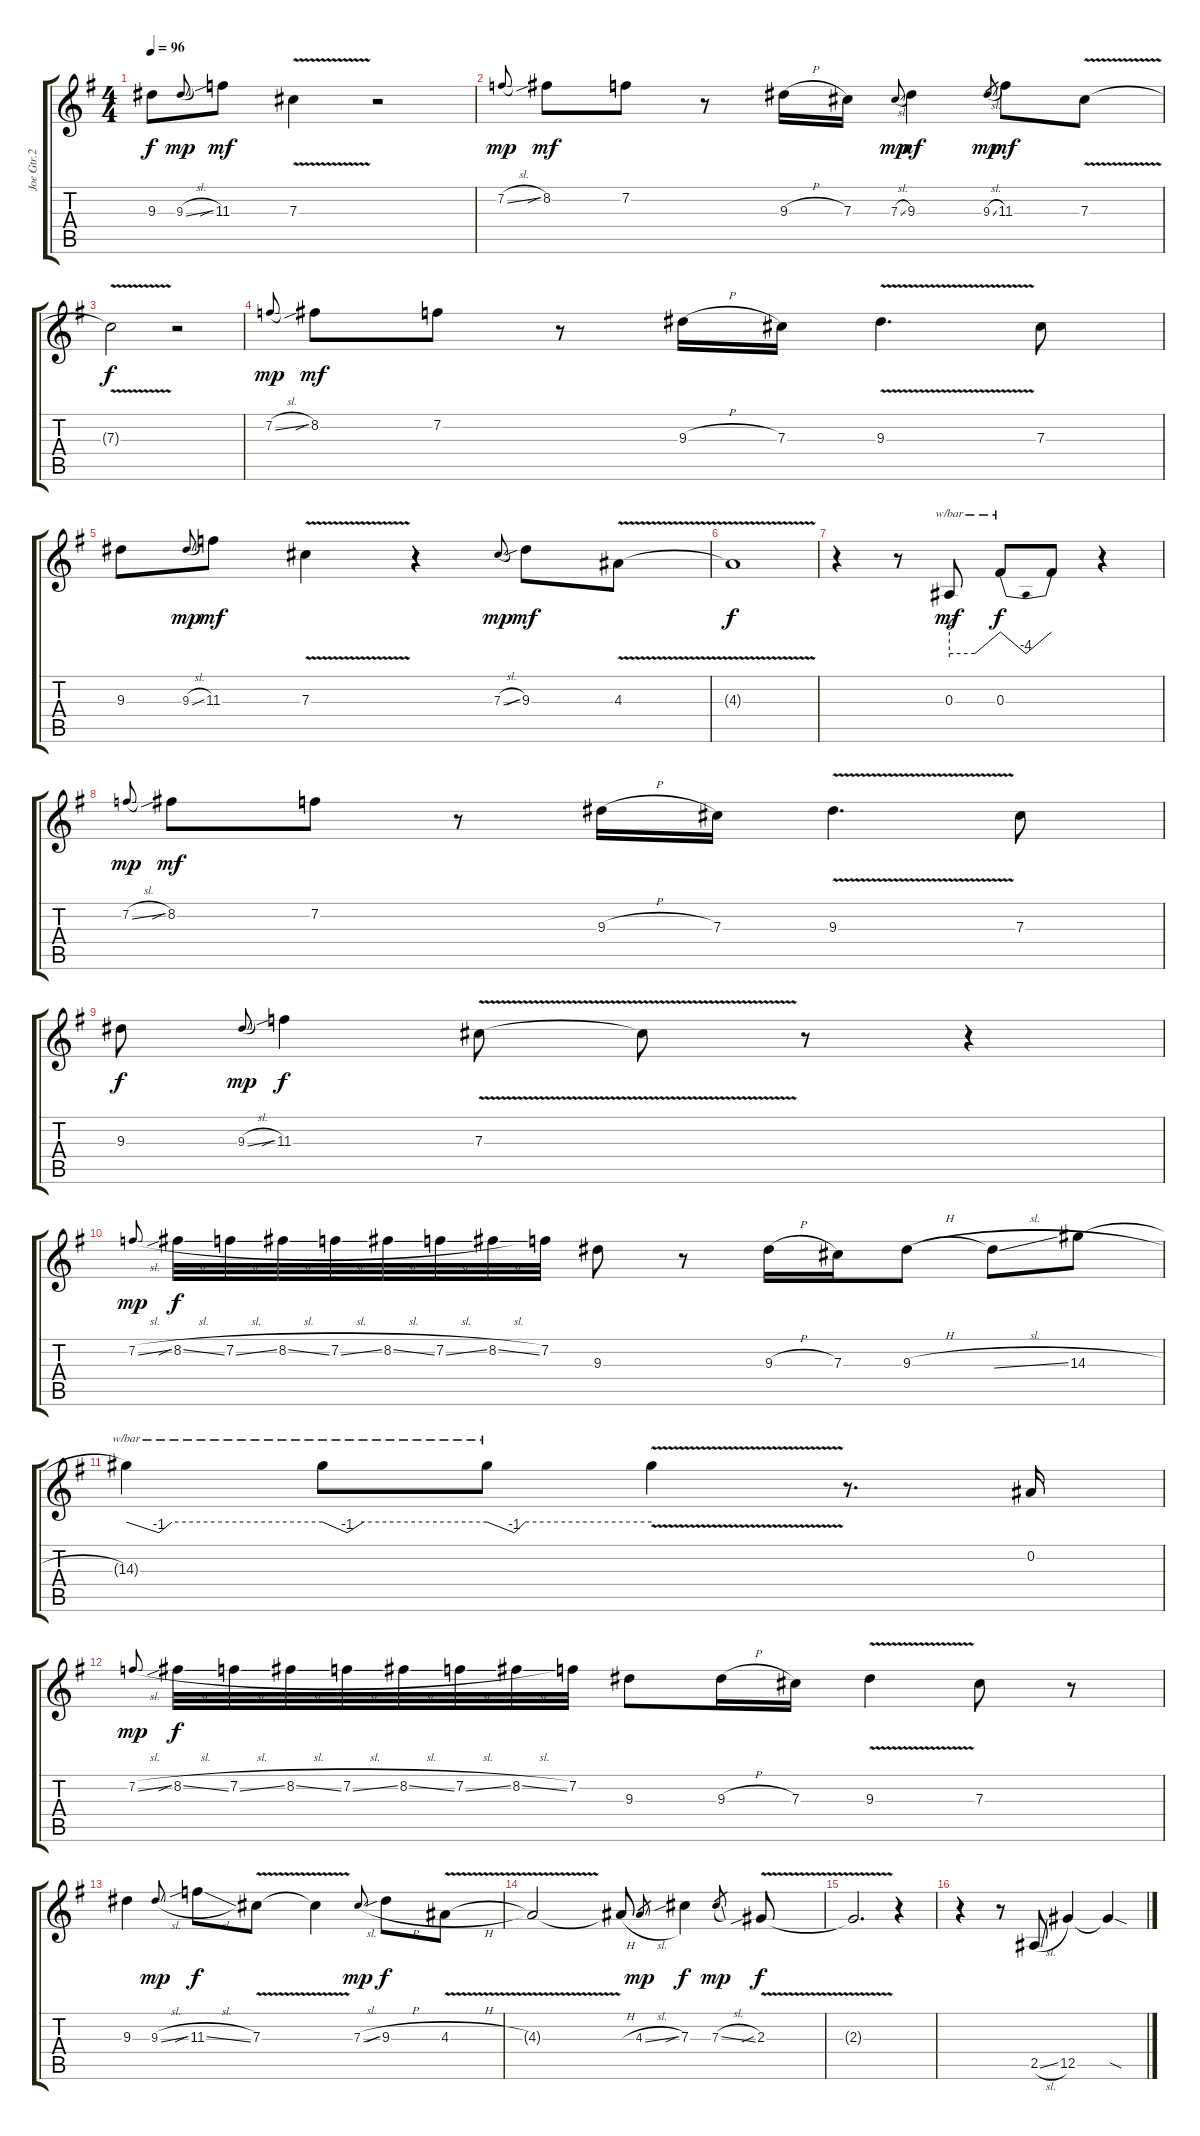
\track ("Joe Gtr.2" "Joe Gtr.2") {instrument distortionguitar}
\staff {score tabs}
\tuning (Eb4 Bb3 Gb3 Db3 Ab2 Eb2) {hide}
\ts (4 4)
\tempo 96
\clef g2
\ks eminor
9.3{t}.8{dy f} 9.3{sl}.8{gr onbeat dy mp} 11.3{sib}.8{dy mf} 7.3{v}.4 r.2 |
\ks g
7.2{sl}.8{gr onbeat dy mp} 8.2{sib}.8{dy mf} 7.2.8 r.8 9.3{h}.16 7.3.16 7.3{sl}.8{gr onbeat dy mp} 9.3.4{dy mf} 9.3{sl}.8{gr dy mp} 11.3.8{dy mf} 7.3{v}.8 |
\ks eminor
7.3{v t}.2{dy f} r.2 |
\ks g
7.2{sl}.8{gr onbeat dy mp} 8.2{sib}.8{dy mf} 7.2.8 r.8 9.3{h}.16 7.3.16 9.3{v}.4{d} 7.3.8 |
\ks eminor
9.3.8 9.3{sl}.8{gr onbeat dy mp} 11.3.8{dy mf} 7.3{v}.4 r.4 7.3{sl}.8{gr onbeat dy mp} 9.3{sib}.8{dy mf} 4.3{v}.8 |
\ks g
4.3{v t}.1{dy f} |
\ks eminor
r.4 r.8 0.3.8{tbe (custom default 0 -16 30 -16 60 0) dy mf} 0.3.8{tbe (dip default 0 0 50 -16 57 -16 60 0) dy f} 0.3{t}.8 r.4 |
\ks g
7.2{sl}.8{gr onbeat dy mp} 8.2{sib}.8{dy mf} 7.2.8 r.8 9.3{h}.16 7.3.16 9.3{v}.4{d} 7.3.8 |
\ks eminor
9.3.8{dy f} 9.3{sl}.8{gr onbeat dy mp} 11.3{sib}.4{dy f} 7.3{v}.8 7.3{t}.8 r.8 r.4 |
\ks g
7.2{sl}.8{gr onbeat dy mp} 8.2{sib sl}.32{dy f} 7.2{sl}.32 8.2{sl}.32 7.2{sl}.32 8.2{sl}.32 7.2{sl}.32 8.2{sl}.32 7.2.32 9.3.8 r.8 9.3{h}.16 7.3.16 9.3{h}.8 9.3{sl t}.8 14.3{h}.8 |
\ks eminor
14.3{t}.4{tbe (custom default 0 0 10 -4 14 0 60 0)} 14.3{t}.8{tbe (custom default 0 0 9 -4 15 0 60 0)} 14.3{t}.8{tbe (custom default 0 0 10 -4 14 0 60 0)} 14.3{v t}.4 r.8{d} 0.2.16 |
\ks g
7.2{sl}.8{gr onbeat dy mp} 8.2{sib sl}.32{dy f} 7.2{sl}.32 8.2{sl}.32 7.2{sl}.32 8.2{sl}.32 7.2{sl}.32 8.2{sl}.32 7.2.32 9.3.8 9.3{h}.16 7.3.16 9.3{v}.4 7.3.8 r.8 |
\ks eminor
9.3.4 9.3{sl}.8{gr onbeat dy mp} 11.3{sib sl}.8{dy f} 7.3{v}.8 7.3{t}.4 7.3{sl}.8{gr onbeat dy mp} 9.3{sib h}.8{dy f} 4.3{v h}.8 |
\ks g
4.3{t}.2 4.3{h t}.8 4.3{sl}.8{gr dy mp} 7.3{sib}.4{dy f} 7.3{sl}.8{gr dy mp} 2.3{v sib}.8{dy f} |
\ks eminor
2.3{t}.2{d} r.4 |
\ks g
r.4 r.8 2.5{sl}.8 12.5.4 12.5{sod t}.4
